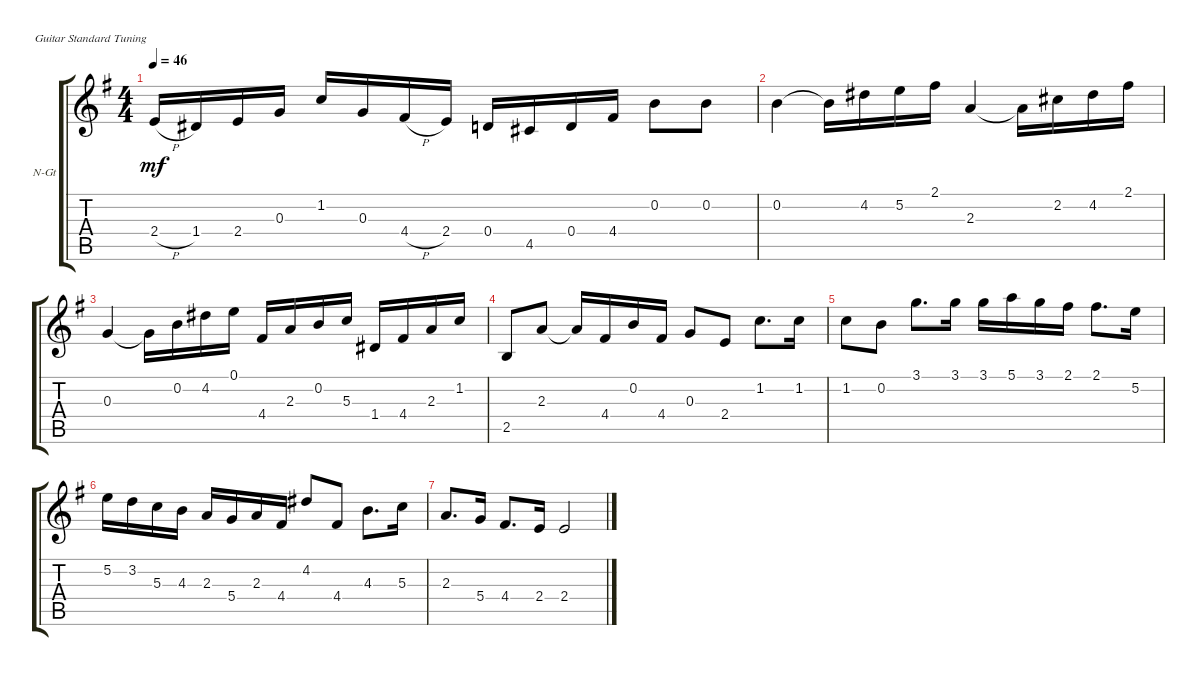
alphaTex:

\bracketExtendMode groupsimilarinstruments
\firstSystemTrackNameOrientation horizontal
\otherSystemsTrackNameOrientation horizontal
\track ("Guitar 1" "N-Gt") {instrument acousticguitarnylon}
\staff {score tabs}
\tuning (E4 B3 G3 D3 A2 E2)
\ts (4 4)
\tempo 46
\clef g2
\scale
0.333333
\ks eminor
2.4{h}.16{dy mf} 1.4.16 2.4.16 0.3.16 1.2.16 0.3.16 4.4{h}.16 2.4.16 0.4.16 4.5.16 0.4.16 4.4.16 0.2.8 0.2.8 |
\scale
0.333333 0.2.4 0.2{t}.16 4.2.16 5.2.16 2.1.16 2.3.4 2.3{t}.16 2.2.16 4.2.16 2.1.16 |
\scale
0.303483 0.3.4 0.3{t}.16 0.2.16 4.2.16 0.1.16 4.4.16 2.3.16 0.2.16 5.3.16 1.4.16 4.4.16 2.3.16 1.2.16 |
\scale
0.333333 2.5.8 2.3.8 2.3{t}.16 4.4.16 0.2.16 4.4.16 0.3.8 2.4.8 1.2.8{d} 1.2.16 |
\scale
0.363184 1.2.8 0.2.8 3.1.8{d} 3.1.16 3.1.16 5.1.16 3.1.16 2.1.16 2.1.8{d} 5.2.16 |
\scale
0.333333 5.2.16 3.2.16 5.3.16 4.3.16 2.3.16 5.4.16 2.3.16 4.4.16 4.2.8 4.4.8 4.3.8{d} 5.3.16 |
2.3.8{d} 5.4.16 4.4.8{d} 2.4.16 2.4.2
